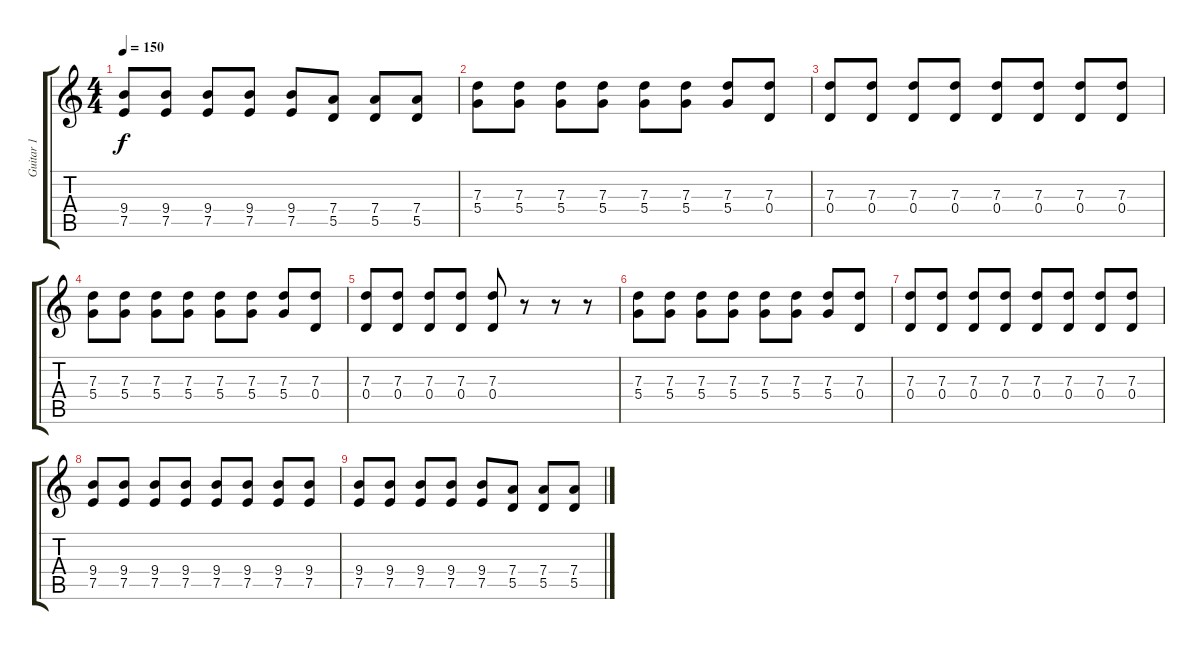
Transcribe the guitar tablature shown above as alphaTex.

\track ("Guitar 1" "Guitar 1") {instrument electricguitarclean}
\staff {score tabs}
\tuning (E4 B3 G3 D3 A2 E2) {hide}
\ts (4 4)
\tempo 150
\clef g2
\ks c
(9.4 7.5).8{dy f} (9.4 7.5).8 (9.4 7.5).8 (9.4 7.5).8 (9.4 7.5).8 (7.4 5.5).8 (7.4 5.5).8 (7.4 5.5).8 |
(7.3 5.4).8 (7.3 5.4).8 (7.3 5.4).8 (7.3 5.4).8 (7.3 5.4).8 (7.3 5.4).8 (7.3 5.4).8 (7.3 0.4).8 |
(7.3 0.4).8 (7.3 0.4).8 (7.3 0.4).8 (7.3 0.4).8 (7.3 0.4).8 (7.3 0.4).8 (7.3 0.4).8 (7.3 0.4).8 |
(7.3 5.4).8 (7.3 5.4).8 (7.3 5.4).8 (7.3 5.4).8 (7.3 5.4).8 (7.3 5.4).8 (7.3 5.4).8 (7.3 0.4).8 |
(7.3 0.4).8 (7.3 0.4).8 (7.3 0.4).8 (7.3 0.4).8 (7.3 0.4).8 r.8 r.8 r.8 |
(7.3 5.4).8 (7.3 5.4).8 (7.3 5.4).8 (7.3 5.4).8 (7.3 5.4).8 (7.3 5.4).8 (7.3 5.4).8 (7.3 0.4).8 |
(7.3 0.4).8 (7.3 0.4).8 (7.3 0.4).8 (7.3 0.4).8 (7.3 0.4).8 (7.3 0.4).8 (7.3 0.4).8 (7.3 0.4).8 |
(9.4 7.5).8 (9.4 7.5).8 (9.4 7.5).8 (9.4 7.5).8 (9.4 7.5).8 (9.4 7.5).8 (9.4 7.5).8 (9.4 7.5).8 |
(9.4 7.5).8 (9.4 7.5).8 (9.4 7.5).8 (9.4 7.5).8 (9.4 7.5).8 (7.4 5.5).8 (7.4 5.5).8 (7.4 5.5).8
